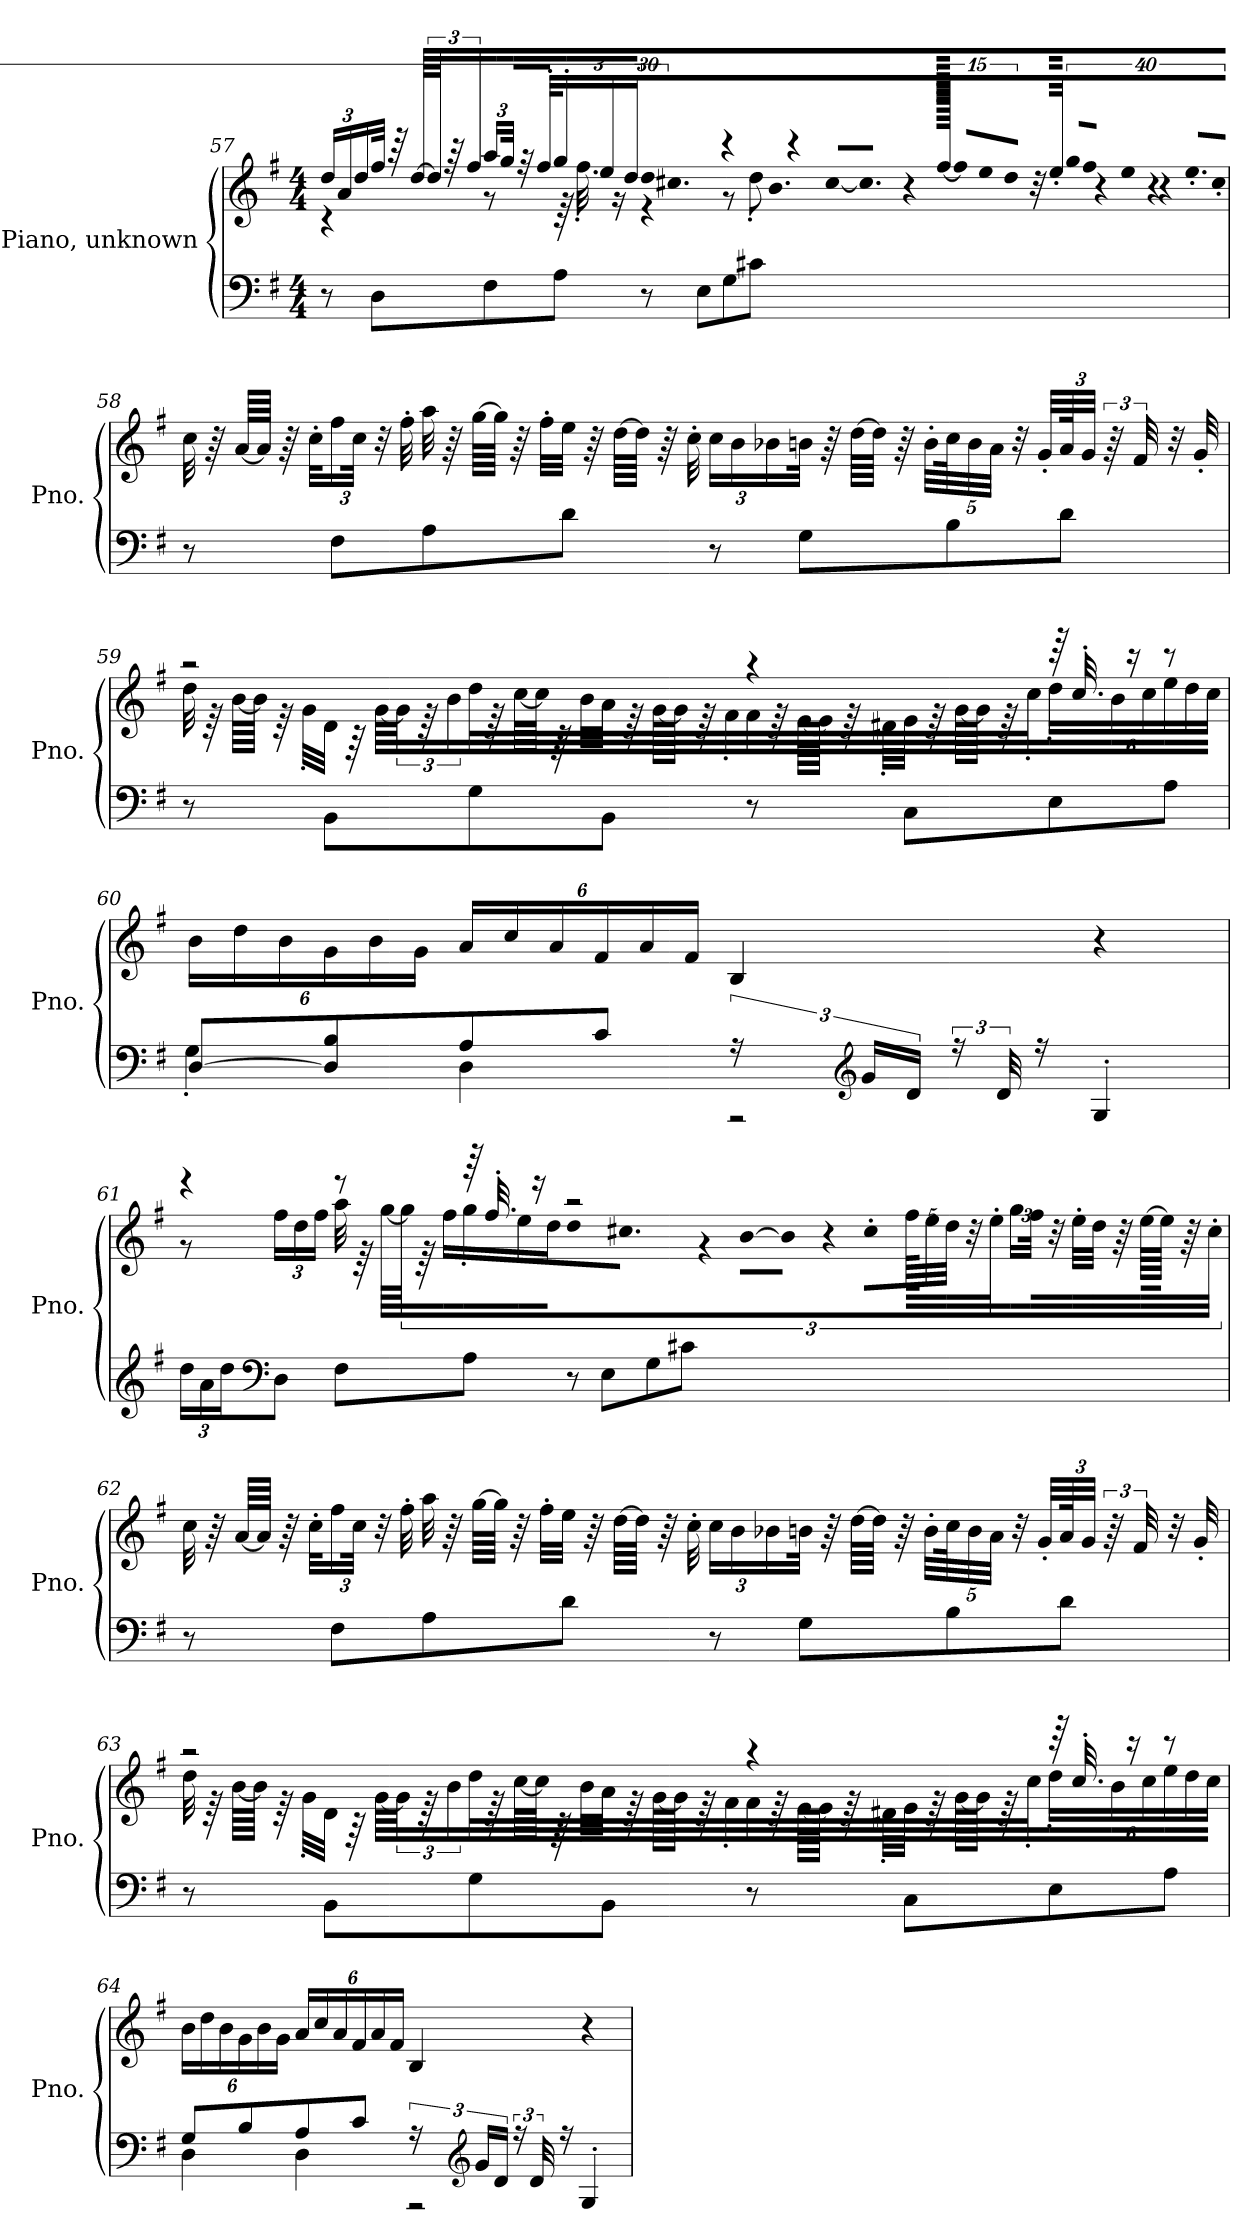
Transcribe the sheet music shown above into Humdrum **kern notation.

**kern	**kern
*part1	*part1
*staff2	*staff1
*I"Piano, unknown	*
*I'Pno.	*
!!LO:LB:g=z
*clefF4	*clefG2
*k[f#]	*k[f#]
*M4/4	*M4/4
*	*Xbrackettup
=57	=57
*	*^
8r	24dd/LL	4r
.	24a/	.
.	24dd/	.
8D\L	32ff#/JJk	.
.	64r	.
.	[64dd/LLLL	.
*	*brackettup	*
.	96dd/JJJJ]	.
.	96r	.
.	24ff#/	.
*	*Xbrackettup	*
8F#\	24aa/LL	8r
.	48gg/JJk	.
.	32r	.
.	32ff#'/KLL	.
8A\J	24gg'/	64r
.	.	32.ff#'\
.	24ee/	.
.	.	16r
.	24dd/	.
*	*brackettup	*
!	!LO:N:vis=256	!
8r	1920%17dd/KLL	4r
!	!LO:N:vis=64.	!
.	640%17cc#X/JJJJ	.
.	1920ryy	.
!	!LO:N:vis=128	!
.	1920%17r	.
!	!LO:N:vis=64.	!
.	640%17b/	.
!	!LO:N:vis=128	!
.	1920%17r	.
!	!LO:N:vis=256	!
.	[1920%17cc#/KLLLL	.
!	!LO:N:vis=64.	!
.	640%17cc#/JJJJ]	.
.	1920ryy	.
!	!LO:N:vis=128	!
.	1920%17r	.
8E\L	[960ff#/	.
.	960%11ff#/KLLL]	.
.	40ee/	.
.	40dd/JJJ	.
.	32r	.
.	32ee'/	.
!	!LO:N:vis=32	!
8G\	640%23gg/LLL	8r
!	!LO:N:vis=32	!
.	640%23ff#/JJJ	.
!	!LO:N:vis=64	!
.	960%17r	.
!	!LO:N:vis=64	!
.	960%17ee/	.
!	!LO:N:vis=32	!
.	640%23r	.
8c#X\J	.	8dd'\
!	!LO:N:vis=64	!
.	960%17r	.
!	!LO:N:vis=32.	!
.	1920%103ee'/LLL	.
!	!LO:N:vis=32	!
.	640%23cc#'/JJJ	.
1920ryy	.	1920ryy
*	*v	*v
!!LO:LB:g=z
=58	=58
8r	32cc\
.	64r
.	[64a/LLLL
.	64a/JJJJ]
.	64r
.	32cc'\KLL
*	*Xbrackettup
8F#\L	24ff#\
.	48cc\JJk
.	32r
.	32ff#'\
8A\	32aa\
.	64r
.	[64gg\LLLL
.	64gg\JJJJ]
.	64r
.	32ff#'\LLL
8d\J	32ee\JJJ
.	64r
.	[64dd\LLLL
.	64dd\JJJJ]
.	64r
.	32cc'\
8r	24cc\LL
.	24b\
.	24b-X\
8G\L	32bn\JJk
.	64r
.	[64dd\LLLL
.	64dd\JJJJ]
.	64r
.	32b'\LLL
8B\	80cc\K
.	40b\
.	40a\JJJ
.	32r
.	32g'/LLL
8d\J	96a/K
.	48g/JJJ
*	*brackettup
.	96r
.	48f#/
.	32r
.	32g'/
!!LO:LB:g=z
=59	=59
*	*^
8r	2r	32dd\
.	.	64r
.	.	[64b\LLLL
.	.	64b\JJJJ]
.	.	64r
.	.	32g'\LLL
8BB\L	.	32d\JJJ
.	.	64r
.	.	[64g\LLLL
.	.	96g\JJJJ]
.	.	96r
.	.	24b\
8G\	.	32dd\
.	.	64r
.	.	[64cc\LLLL
.	.	64cc\JJJJ]
.	.	64r
.	.	32b'\LLL
8BB\J	.	32a\JJJ
.	.	64r
.	.	[64g\LLLL
.	.	64g\JJJJ]
.	.	64r
.	.	32f#'\
8r	4r	32f#\
.	.	64r
.	.	[64e\LLLL
.	.	64e\JJJJ]
.	.	64r
.	.	32d#X'\LLL
8C\L	.	32e\JJJ
.	.	64r
.	.	[64g\LLLL
.	.	64g\JJJJ]
.	.	64r
.	.	32cc'\
*	*	*Xbrackettup
8E\	64r	24dd'\LL
.	32.cc'/	.
.	.	24b\
.	16r	.
.	.	24cc\
8A\J	8r	24ee\
.	.	24dd\
.	.	24cc\JJ
*	*v	*v
!!LO:LB:g=z
=60	=60
*^	*
[8D/L	4G'\	24b\LL
.	.	24dd\
.	.	24b\
8D/] 8B/	.	24g\
.	.	24b\
.	.	24g\JJ
8A/	4D\	24a/LL
.	.	24cc/
.	.	24a/
8c/J	.	24f#/
.	.	24a/
.	.	24f#/JJ
24r	2r	4B/
*clefG2	*	*
24g/LL	.	.
24d/JJ	.	.
24r	.	.
48d/	.	.
16r	.	.
4G'/	.	4r
*v	*v	*
!!LO:PB:g=z
=61	=61
*Xbrackettup	*
*	*^
24dd\LL	4r	8r
24a\	.	.
24dd\J	.	.
*clefF4	*	*
8D\J	.	24ff#\LL
.	.	24dd\
.	.	24ff#\JJ
8F#\L	8r	32aa\
.	.	64r
.	.	[64gg\LLLL
*	*	*brackettup
.	.	96gg\JJJJ]
.	.	96r
.	.	24ff#\LL
*	*	*Xbrackettup
8A\J	64r	24gg'\
.	32.ff#'/	.
.	.	24ee\
.	16r	.
.	.	24dd\
8r	2r	128dd\KLL
.	.	64.cc#X\JJJJ
.	.	64r
.	.	[64b\LLLL
.	.	64b\JJJJ]
.	.	64r
.	.	32cc#'\LLL
8E\L	.	80ff#\K
.	.	40ee\
.	.	40dd\JJJ
.	.	32r
.	.	32ee'\
8G\	.	24gg\LL
.	.	48ff#\JJk
.	.	32r
.	.	32ee'\LLL
8c#X\J	.	32dd\JJJ
.	.	64r
.	.	[64ee\LLLL
.	.	64ee\JJJJ]
.	.	64r
.	.	32cc#'\
*	*v	*v
!!LO:LB:g=z
=62	=62
8r	32cc\
.	64r
.	[64a/LLLL
.	64a/JJJJ]
.	64r
.	32cc'\KLL
8F#\L	24ff#\
.	48cc\JJk
.	32r
.	32ff#'\
8A\	32aa\
.	64r
.	[64gg\LLLL
.	64gg\JJJJ]
.	64r
.	32ff#'\LLL
8d\J	32ee\JJJ
.	64r
.	[64dd\LLLL
.	64dd\JJJJ]
.	64r
.	32cc'\
8r	24cc\LL
.	24b\
.	24b-X\
8G\L	32bn\JJk
.	64r
.	[64dd\LLLL
.	64dd\JJJJ]
.	64r
.	32b'\LLL
8B\	80cc\K
.	40b\
.	40a\JJJ
.	32r
.	32g'/LLL
8d\J	96a/K
.	48g/JJJ
*	*brackettup
.	96r
.	48f#/
.	32r
.	32g'/
!!LO:LB:g=z
=63	=63
*	*^
8r	2r	32dd\
.	.	64r
.	.	[64b\LLLL
.	.	64b\JJJJ]
.	.	64r
.	.	32g'\LLL
8BB\L	.	32d\JJJ
.	.	64r
.	.	[64g\LLLL
.	.	96g\JJJJ]
.	.	96r
.	.	24b\
8G\	.	32dd\
.	.	64r
.	.	[64cc\LLLL
.	.	64cc\JJJJ]
.	.	64r
.	.	32b'\LLL
8BB\J	.	32a\JJJ
.	.	64r
.	.	[64g\LLLL
.	.	64g\JJJJ]
.	.	64r
.	.	32f#'\
8r	4r	32f#\
.	.	64r
.	.	[64e\LLLL
.	.	64e\JJJJ]
.	.	64r
.	.	32d#X'\LLL
8C\L	.	32e\JJJ
.	.	64r
.	.	[64g\LLLL
.	.	64g\JJJJ]
.	.	64r
.	.	32cc'\
*	*	*Xbrackettup
8E\	64r	24dd'\LL
.	32.cc'/	.
.	.	24b\
.	16r	.
.	.	24cc\
8A\J	8r	24ee\
.	.	24dd\
.	.	24cc\JJ
*	*v	*v
!!LO:LB:g=z
=64	=64
*^	*
8G/L	4D\	24b\LL
.	.	24dd\
.	.	24b\
8B/	.	24g\
.	.	24b\
.	.	24g\JJ
8A/	4D\	24a/LL
.	.	24cc/
.	.	24a/
8c/J	.	24f#/
.	.	24a/
.	.	24f#/JJ
*brackettup	*	*
24r	2r	4B/
*clefG2	*	*
24g/LL	.	.
24d/JJ	.	.
24r	.	.
48d/	.	.
16r	.	.
4G'/	.	4r
*v	*v	*
=	=
*-	*-
